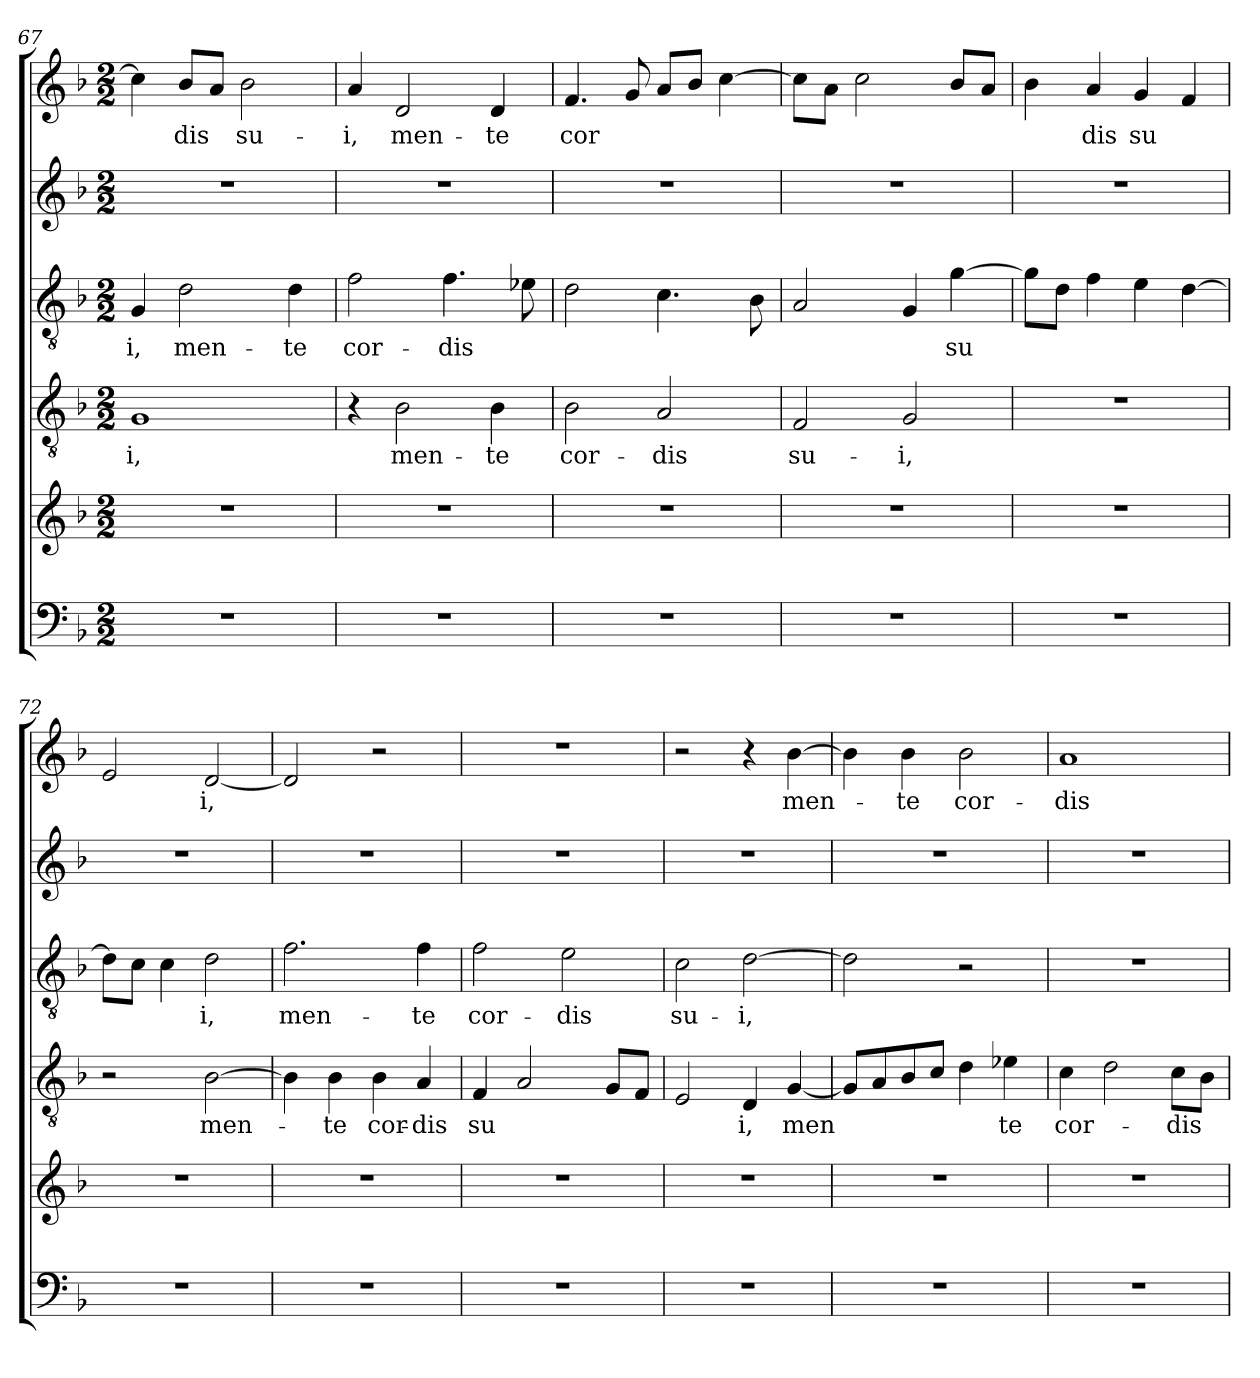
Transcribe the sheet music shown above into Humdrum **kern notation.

**kern	**kern	**kern	**text	**kern	**text	**kern	**kern	**text
*part6	*part5	*part4	*part4	*part3	*part3	*part2	*part1	*part1
*staff6	*staff5	*staff4	*staff4	*staff3	*staff3	*staff2	*staff1	*staff1
!!LO:PB:g=z
*clefF4	*clefG2	*clefGv2	*	*clefGv2	*	*clefG2	*clefG2	*
*k[b-]	*k[b-]	*k[b-]	*	*k[b-]	*	*k[b-]	*k[b-]	*
*F:	*F:	*F:	*	*F:	*	*F:	*F:	*
*M2/2	*M2/2	*M2/2	*	*M2/2	*	*M2/2	*M2/2	*
=67	=67	=67	=67	=67	=67	=67	=67	=67
!	!	!	!LO:LY:b	!	!LO:LY:b	!	!	!
1r	1r	1G	-­i,	4G/	­i,	1r	4cc\]	.
!	!	!	!	!	!LO:LY:b	!	!	!LO:LY:b
.	.	.	.	2d\	men-	.	8b-/L	-dis
.	.	.	.	.	.	.	8a/J	.
!	!	!	!	!	!	!	!	!LO:LY:b
.	.	.	.	.	.	.	2b-\	su-
!	!	!	!	!	!LO:LY:b	!	!	!
.	.	.	.	4d\	-te	.	.	.
=68	=68	=68	=68	=68	=68	=68	=68	=68
!	!	!	!	!	!LO:LY:b	!	!	!LO:LY:b
1r	1r	4r	.	2f\	cor-	1r	4a/	-i,
!	!	!	!LO:LY:b	!	!	!	!	!LO:LY:b
.	.	2B-\	men-	.	.	.	2d/	men-
!	!	!	!	!	!LO:LY:b	!	!	!
.	.	.	.	4.f\	-dis	.	.	.
!	!	!	!LO:LY:b	!	!	!	!	!LO:LY:b
.	.	4B-\	-te	.	.	.	4d/	-te
.	.	.	.	8e-\	.	.	.	.
=69	=69	=69	=69	=69	=69	=69	=69	=69
!	!	!	!LO:LY:b	!	!	!	!	!LO:LY:b
1r	1r	2B-\	cor-	2d\	.	1r	4.f/	cor
.	.	.	.	.	.	.	8g/	.
!	!	!	!LO:LY:b	!	!	!	!	!
.	.	2A/	-dis	4.c\	.	.	8a/L	.
.	.	.	.	.	.	.	8b-/J	.
.	.	.	.	.	.	.	[4cc\	.
.	.	.	.	8B-\	.	.	.	.
=70	=70	=70	=70	=70	=70	=70	=70	=70
!	!	!	!LO:LY:b	!	!	!	!	!
1r	1r	2F/	su-	2A/	.	1r	8cc\L]	.
.	.	.	.	.	.	.	8a\J	.
.	.	.	.	.	.	.	2cc\	.
!	!	!	!LO:LY:b	!	!	!	!	!
.	.	2G/	-i,	4G/	.	.	.	.
!	!	!	!	!	!LO:LY:b	!	!	!
.	.	.	.	[4g\	su	.	8b-/L	.
.	.	.	.	.	.	.	8a/J	.
=71	=71	=71	=71	=71	=71	=71	=71	=71
1r	1r	1r	.	8g\L]	.	1r	4b-\	.
.	.	.	.	8d\J	.	.	.	.
!	!	!	!	!	!	!	!	!LO:LY:b
.	.	.	.	4f\	.	.	4a/	dis
!	!	!	!	!	!	!	!	!LO:LY:b
.	.	.	.	4e\	.	.	4g/	su
.	.	.	.	[4d\	.	.	4f/	.
=72	=72	=72	=72	=72	=72	=72	=72	=72
1r	1r	2r	.	8d\L]	.	1r	2e/	.
.	.	.	.	8c\J	.	.	.	.
.	.	.	.	4c\	.	.	.	.
!	!	!	!LO:LY:b	!	!LO:LY:b	!	!	!LO:LY:b
.	.	[2B-\	men-	2d\	i,	.	[2d/	i,
!!LO:LB:g=z
=73	=73	=73	=73	=73	=73	=73	=73	=73
!	!	!	!	!	!LO:LY:b	!	!	!
1r	1r	4B-\]	.	2.f\	men-	1r	2d/]	.
!	!	!	!LO:LY:b	!	!	!	!	!
.	.	4B-\	-te	.	.	.	.	.
!	!	!	!LO:LY:b	!	!	!	!	!
.	.	4B-\	cor-	.	.	.	2r	.
!	!	!	!LO:LY:b	!	!LO:LY:b	!	!	!
.	.	4A/	-dis	4f\	-te	.	.	.
=74	=74	=74	=74	=74	=74	=74	=74	=74
!	!	!	!LO:LY:b	!	!LO:LY:b	!	!	!
1r	1r	4F/	su	2f\	cor-	1r	1r	.
.	.	2A/	.	.	.	.	.	.
!	!	!	!	!	!LO:LY:b	!	!	!
.	.	.	.	2e\	-dis	.	.	.
.	.	8G/L	.	.	.	.	.	.
.	.	8F/J	.	.	.	.	.	.
=75	=75	=75	=75	=75	=75	=75	=75	=75
!	!	!	!	!	!LO:LY:b	!	!	!
1r	1r	2E/	.	2c\	su-	1r	2r	.
!	!	!	!LO:LY:b	!	!LO:LY:b	!	!	!
.	.	4D/	i,	[2d\	-i,	.	4r	.
!	!	!	!LO:LY:b	!	!	!	!	!LO:LY:b
.	.	[4G/	men	.	.	.	[4b-\	men-
=76	=76	=76	=76	=76	=76	=76	=76	=76
1r	1r	8G/L]	.	2d\]	.	1r	4b-\]	.
.	.	8A/	.	.	.	.	.	.
!	!	!	!	!	!	!	!	!LO:LY:b
.	.	8B-/	.	.	.	.	4b-\	-te
.	.	8c/J	.	.	.	.	.	.
!	!	!	!	!	!	!	!	!LO:LY:b
.	.	4d\	.	2r	.	.	2b-\	cor-
!	!	!	!LO:LY:b	!	!	!	!	!
.	.	4e-\	te	.	.	.	.	.
=77	=77	=77	=77	=77	=77	=77	=77	=77
!	!	!	!LO:LY:b	!	!	!	!	!LO:LY:b
1r	1r	4c\	cor-	1r	.	1r	1a	-dis
.	.	2d\	.	.	.	.	.	.
!	!	!	!LO:LY:b	!	!	!	!	!
.	.	8c\L	-dis	.	.	.	.	.
.	.	8B-\J	.	.	.	.	.	.
=	=	=	=	=	=	=	=	=
*-	*-	*-	*-	*-	*-	*-	*-	*-
